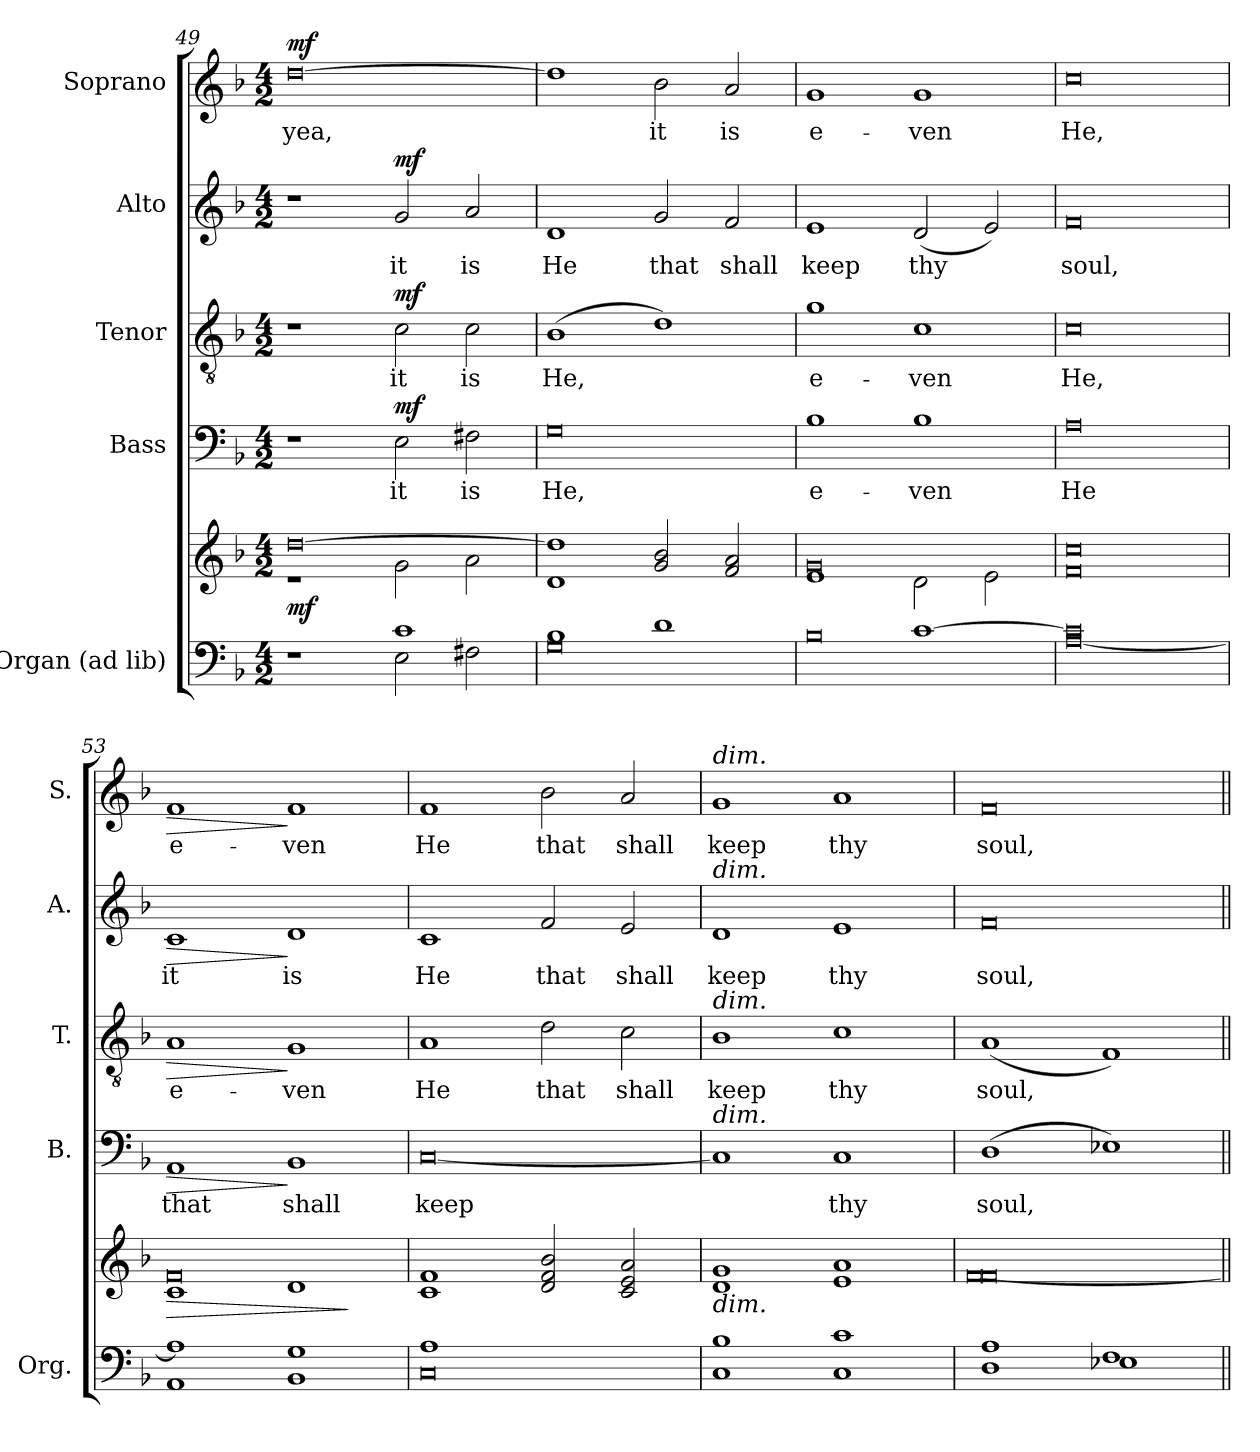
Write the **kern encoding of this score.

**kern	**kern	**dynam	**kern	**text	**dynam	**kern	**text	**dynam	**kern	**text	**dynam	**kern	**text	**dynam
*part5	*part5	*part5	*part4	*part4	*part4	*part3	*part3	*part3	*part2	*part2	*part2	*part1	*part1	*part1
*staff6	*staff5	*staff5/6	*staff4	*staff4	*staff4	*staff3	*staff3	*staff3	*staff2	*staff2	*staff2	*staff1	*staff1	*staff1
*I"Organ (ad lib)	*	*	*I"Bass	*	*	*I"Tenor	*	*	*I"Alto	*	*	*I"Soprano	*	*
*I'Org.	*	*	*I'B.	*	*	*I'T.	*	*	*I'A.	*	*	*I'S.	*	*
*clefF4	*clefG2	*	*clefF4	*	*	*clefGv2	*	*	*clefG2	*	*	*clefG2	*	*
*	*	*	*	*	*	*ITrd7c12	*	*	*	*	*	*	*	*
*k[b-]	*k[b-]	*	*k[b-]	*	*	*k[b-]	*	*	*k[b-]	*	*	*k[b-]	*	*
*F:	*F:	*	*F:	*	*	*F:	*	*	*F:	*	*	*F:	*	*
*M4/2	*M4/2	*	*M4/2	*	*	*M4/2	*	*	*M4/2	*	*	*M4/2	*	*
=49	=49	=49	=49	=49	=49	=49	=49	=49	=49	=49	=49	=49	=49	=49
*^	*^	*	*	*	*	*	*	*	*	*	*	*	*	*
!	!	!	!	!	!	!	!	!	!	!	!	!	!	!	!LO:LY:b:color=#000000	!
1ryy	1r	[>0ddi	1r	mf	1r	.	.	1r	.	.	1r	.	.	[>0ddi	yea,	mf
!	!	!	!	!	!	!LO:LY:b:color=#000000	!	!	!	!	!	!	!	!	!	!
!	!	!	!	!	!	!	!	!	!LO:LY:b:color=#000000	!	!	!	!	!	!	!
!	!	!	!	!	!	!	!	!	!	!	!	!LO:LY:b:color=#000000	!	!	!	!
1ci	2Ei\	.	2gi\	.	2Ei\	it	mf	2Ci\	it	mf	2gi/	it	mf	.	.	.
!	!	!	!	!	!	!LO:LY:b:color=#000000	!	!	!	!	!	!	!	!	!	!
!	!	!	!	!	!	!	!	!	!LO:LY:b:color=#000000	!	!	!	!	!	!	!
!	!	!	!	!	!	!	!	!	!	!	!	!LO:LY:b:color=#000000	!	!	!	!
.	2F#Xi\	.	2ai\	.	2F#Xi\	is	.	2Ci\	is	.	2ai/	is	.	.	.	.
=50	=50	=50	=50	=50	=50	=50	=50	=50	=50	=50	=50	=50	=50	=50	=50	=50
!	!	!	!	!	!	!LO:LY:b:color=#000000	!	!	!	!	!	!	!	!	!	!
!	!	!	!	!	!	!	!	!	!LO:LY:b:color=#000000	!	!	!	!	!	!	!
!	!	!	!	!	!	!	!	!	!	!	!	!LO:LY:b:color=#000000	!	!	!	!
1B-i	0Gi	1ddi]	1di	.	0Gi	He,	.	(1BB-i	He,	.	1di	He	.	1ddi]	.	.
!	!	!	!	!	!	!	!	!	!	!	!	!LO:LY:b:color=#000000	!	!	!	!
!	!	!	!	!	!	!	!	!	!	!	!	!	!	!	!LO:LY:b:color=#000000	!
1di	.	2gi/ 2b-i	1ryy	.	.	.	.	1Di)	.	.	2gi/	that	.	2b-i\	it	.
!	!	!	!	!	!	!	!	!	!	!	!	!LO:LY:b:color=#000000	!	!	!	!
!	!	!	!	!	!	!	!	!	!	!	!	!	!	!	!LO:LY:b:color=#000000	!
.	.	2fi/ 2ai	.	.	.	.	.	.	.	.	2fi/	shall	.	2ai/	is	.
=51	=51	=51	=51	=51	=51	=51	=51	=51	=51	=51	=51	=51	=51	=51	=51	=51
!	!	!	!	!	!	!LO:LY:b:color=#000000	!	!	!	!	!	!	!	!	!	!
!	!	!	!	!	!	!	!	!	!LO:LY:b:color=#000000	!	!	!	!	!	!	!
!	!	!	!	!	!	!	!	!	!	!	!	!LO:LY:b:color=#000000	!	!	!	!
!	!	!	!	!	!	!	!	!	!	!	!	!	!	!	!LO:LY:b:color=#000000	!
1ryy	0B-i	0gi	1ei	.	1B-i	e-	.	1Gi	e-	.	1ei	keep	.	1gi	e-	.
!	!	!	!	!	!	!LO:LY:b:color=#000000	!	!	!	!	!	!	!	!	!	!
!	!	!	!	!	!	!	!	!	!LO:LY:b:color=#000000	!	!	!	!	!	!	!
!	!	!	!	!	!	!	!	!	!	!	!	!LO:LY:b:color=#000000	!	!	!	!
!	!	!	!	!	!	!	!	!	!	!	!	!	!	!	!LO:LY:b:color=#000000	!
[>1ci	.	.	2di\	.	1B-i	-ven	.	1Ci	-ven	.	(2di/	thy	.	1gi	-ven	.
.	.	.	2ei\	.	.	.	.	.	.	.	2ei/)	.	.	.	.	.
=52	=52	=52	=52	=52	=52	=52	=52	=52	=52	=52	=52	=52	=52	=52	=52	=52
!	!	!	!	!	!	!LO:LY:b:color=#000000	!	!	!	!	!	!	!	!	!	!
!	!	!	!	!	!	!	!	!	!LO:LY:b:color=#000000	!	!	!	!	!	!	!
!	!	!	!	!	!	!	!	!	!	!	!	!LO:LY:b:color=#000000	!	!	!	!
!	!	!	!	!	!	!	!	!	!	!	!	!	!	!	!LO:LY:b:color=#000000	!
0ci]	[<0Ai	0cci	0fi	.	0Ai	He	.	0Ci	He,	.	0fi	soul,	.	0cci	He,	.
!!LO:PB:g=z
=53	=53	=53	=53	=53	=53	=53	=53	=53	=53	=53	=53	=53	=53	=53	=53	=53
!	!	!	!	!LO:HP:b	!	!	!	!	!	!	!	!	!	!	!	!
!	!	!	!	!	!	!LO:LY:b:color=#000000	!LO:HP:b	!	!	!	!	!	!	!	!	!
!	!	!	!	!	!	!	!	!	!LO:LY:b:color=#000000	!LO:HP:b	!	!	!	!	!	!
!	!	!	!	!	!	!	!	!	!	!	!	!LO:LY:b:color=#000000	!LO:HP:b	!	!	!
!	!	!	!	!	!	!	!	!	!	!	!	!	!	!	!LO:LY:b:color=#000000	!LO:HP:b
1Ai]	1AAi	0fi	1ci	>	1AAi	that	>	1AAi	e-	>	1ci	it	>	1fi	e-	>
!	!	!	!	!	!	!LO:LY:b:color=#000000	!	!	!	!	!	!	!	!	!	!
!	!	!	!	!	!	!	!	!	!LO:LY:b:color=#000000	!	!	!	!	!	!	!
!	!	!	!	!	!	!	!	!	!	!	!	!LO:LY:b:color=#000000	!	!	!	!
!	!	!	!	!	!	!	!	!	!	!	!	!	!	!	!LO:LY:b:color=#000000	!
1Gi	1BB-i	.	1di	.	1BB-i	shall	]	1GGi	-ven	]	1di	is	]	1fi	-ven	]
*v	*v	*	*	*	*	*	*	*	*	*	*	*	*	*	*	*
*	*v	*v	*	*	*	*	*	*	*	*	*	*	*	*	*
.	.	]	.	.	.	.	.	.	.	.	.	.	.	.
=54	=54	=54	=54	=54	=54	=54	=54	=54	=54	=54	=54	=54	=54	=54
*^	*^	*	*	*	*	*	*	*	*	*	*	*	*	*
!	!	!	!	!	!	!LO:LY:b:color=#000000	!	!	!	!	!	!	!	!	!	!
!	!	!	!	!	!	!	!	!	!LO:LY:b:color=#000000	!	!	!	!	!	!	!
!	!	!	!	!	!	!	!	!	!	!	!	!LO:LY:b:color=#000000	!	!	!	!
!	!	!	!	!	!	!	!	!	!	!	!	!	!	!	!LO:LY:b:color=#000000	!
1Ai	0Ci	1fi	1ci	.	[<0Ci	keep	.	1AAi	He	.	1ci	He	.	1fi	He	.
!	!	!	!	!	!	!	!	!	!LO:LY:b:color=#000000	!	!	!	!	!	!	!
!	!	!	!	!	!	!	!	!	!	!	!	!LO:LY:b:color=#000000	!	!	!	!
!	!	!	!	!	!	!	!	!	!	!	!	!	!	!	!LO:LY:b:color=#000000	!
1ryy	.	2di/ 2fi 2b-i	1ryy	.	.	.	.	2Di\	that	.	2fi/	that	.	2b-i\	that	.
!	!	!	!	!	!	!	!	!	!LO:LY:b:color=#000000	!	!	!	!	!	!	!
!	!	!	!	!	!	!	!	!	!	!	!	!LO:LY:b:color=#000000	!	!	!	!
!	!	!	!	!	!	!	!	!	!	!	!	!	!	!	!LO:LY:b:color=#000000	!
.	.	2ci/ 2ei 2ai	.	.	.	.	.	2Ci\	shall	.	2ei/	shall	.	2ai/	shall	.
=55	=55	=55	=55	=55	=55	=55	=55	=55	=55	=55	=55	=55	=55	=55	=55	=55
!	!	!	!	!	!	!	!	!	!LO:LY:b:color=#000000	!	!	!	!	!	!	!
!	!	!	!	!	!	!	!	!	!	!	!	!LO:LY:b:color=#000000	!	!	!	!
!	!	!	!	!	!	!	!	!	!	!	!	!	!	!LO:TX:a:i:t=dim.	!	!
!	!	!	!	!	!	!	!	!	!	!	!LO:TX:a:i:t=dim.	!	!	!	!	!
!	!	!	!	!	!	!	!	!LO:TX:a:i:t=dim.	!	!	!	!	!	!	!	!
!	!	!	!	!	!LO:TX:a:i:t=dim.	!	!	!	!	!	!	!	!	!	!	!
!	!	!LO:TX:b:i:t=dim.	!	!	!	!	!	!	!	!	!	!	!	!	!	!
!	!	!	!	!	!	!	!	!	!	!	!	!	!	!	!LO:LY:b:color=#000000	!
1B-i	1Ci	1gi	1di	.	1Ci]	.	.	1BB-i	keep	.	1di	keep	.	1gi	keep	.
!	!	!	!	!	!	!LO:LY:b:color=#000000	!	!	!	!	!	!	!	!	!	!
!	!	!	!	!	!	!	!	!	!LO:LY:b:color=#000000	!	!	!	!	!	!	!
!	!	!	!	!	!	!	!	!	!	!	!	!LO:LY:b:color=#000000	!	!	!	!
!	!	!	!	!	!	!	!	!	!	!	!	!	!	!	!LO:LY:b:color=#000000	!
1ci	1Ci	1ai	1ei	.	1Ci	thy	.	1Ci	thy	.	1ei	thy	.	1ai	thy	.
=56	=56	=56	=56	=56	=56	=56	=56	=56	=56	=56	=56	=56	=56	=56	=56	=56
!	!	!	!	!	!	!LO:LY:b:color=#000000	!	!	!	!	!	!	!	!	!	!
!	!	!	!	!	!	!	!	!	!LO:LY:b:color=#000000	!	!	!	!	!	!	!
!	!	!	!	!	!	!	!	!	!	!	!	!LO:LY:b:color=#000000	!	!	!	!
!	!	!	!	!	!	!	!	!	!	!	!	!	!	!	!LO:LY:b:color=#000000	!
1Ai	1Di	0fi	[<0fi	.	(1Di	soul,	.	(1AAi	soul,	.	0fi	soul,	.	0fi	soul,	.
1Fi	1E-Xi	.	.	.	1E-Xi)	.	.	1FFi)	.	.	.	.	.	.	.	.
*v	*v	*	*	*	*	*	*	*	*	*	*	*	*	*	*	*
*	*v	*v	*	*	*	*	*	*	*	*	*	*	*	*	*
=||	=||	=||	=||	=||	=||	=||	=||	=||	=||	=||	=||	=||	=||	=||
*-	*-	*-	*-	*-	*-	*-	*-	*-	*-	*-	*-	*-	*-	*-
